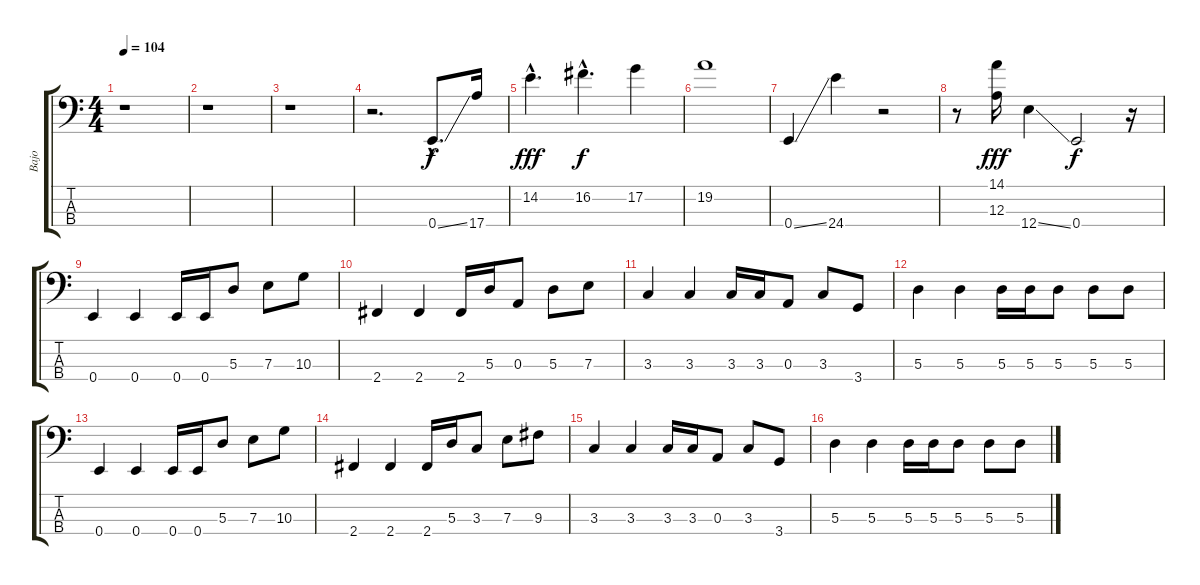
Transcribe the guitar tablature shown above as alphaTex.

\track ("Bajo" "Bajo") {instrument electricbassfinger}
\staff {score tabs}
\tuning (G2 D2 A1 E1) {hide}
\ts (4 4)
\tempo 104
\clef f4
\ks c
r.1{dy f instrument electricbassfinger} |
r.1 |
r.1 |
r.2{d} 0.4{ss hac}.8{d} 17.4.16 |
14.2{hac}.4{d dy fff} 16.2{hac}.4{d dy f} 17.2.4 |
19.2.1 |
0.4{ss}.4 24.4.4 r.2 |
r.8 (14.1 12.3).16{dy fff} 12.4{ss}.4 0.4.2{dy f} r.16 |
0.4.4 0.4.4 0.4.16 0.4.16 5.3.8 7.3.8 10.3.8 |
2.4.4 2.4.4 2.4.16 5.3.16 0.3.8 5.3.8 7.3.8 |
3.3.4 3.3.4 3.3.16 3.3.16 0.3.8 3.3.8 3.4.8 |
5.3.4 5.3.4 5.3.16 5.3.16 5.3.8 5.3.8 5.3.8 |
0.4.4 0.4.4 0.4.16 0.4.16 5.3.8 7.3.8 10.3.8 |
2.4.4 2.4.4 2.4.16 5.3.16 3.3.8 7.3.8 9.3.8 |
3.3.4 3.3.4 3.3.16 3.3.16 0.3.8 3.3.8 3.4.8 |
5.3.4 5.3.4 5.3.16 5.3.16 5.3.8 5.3.8 5.3.8
